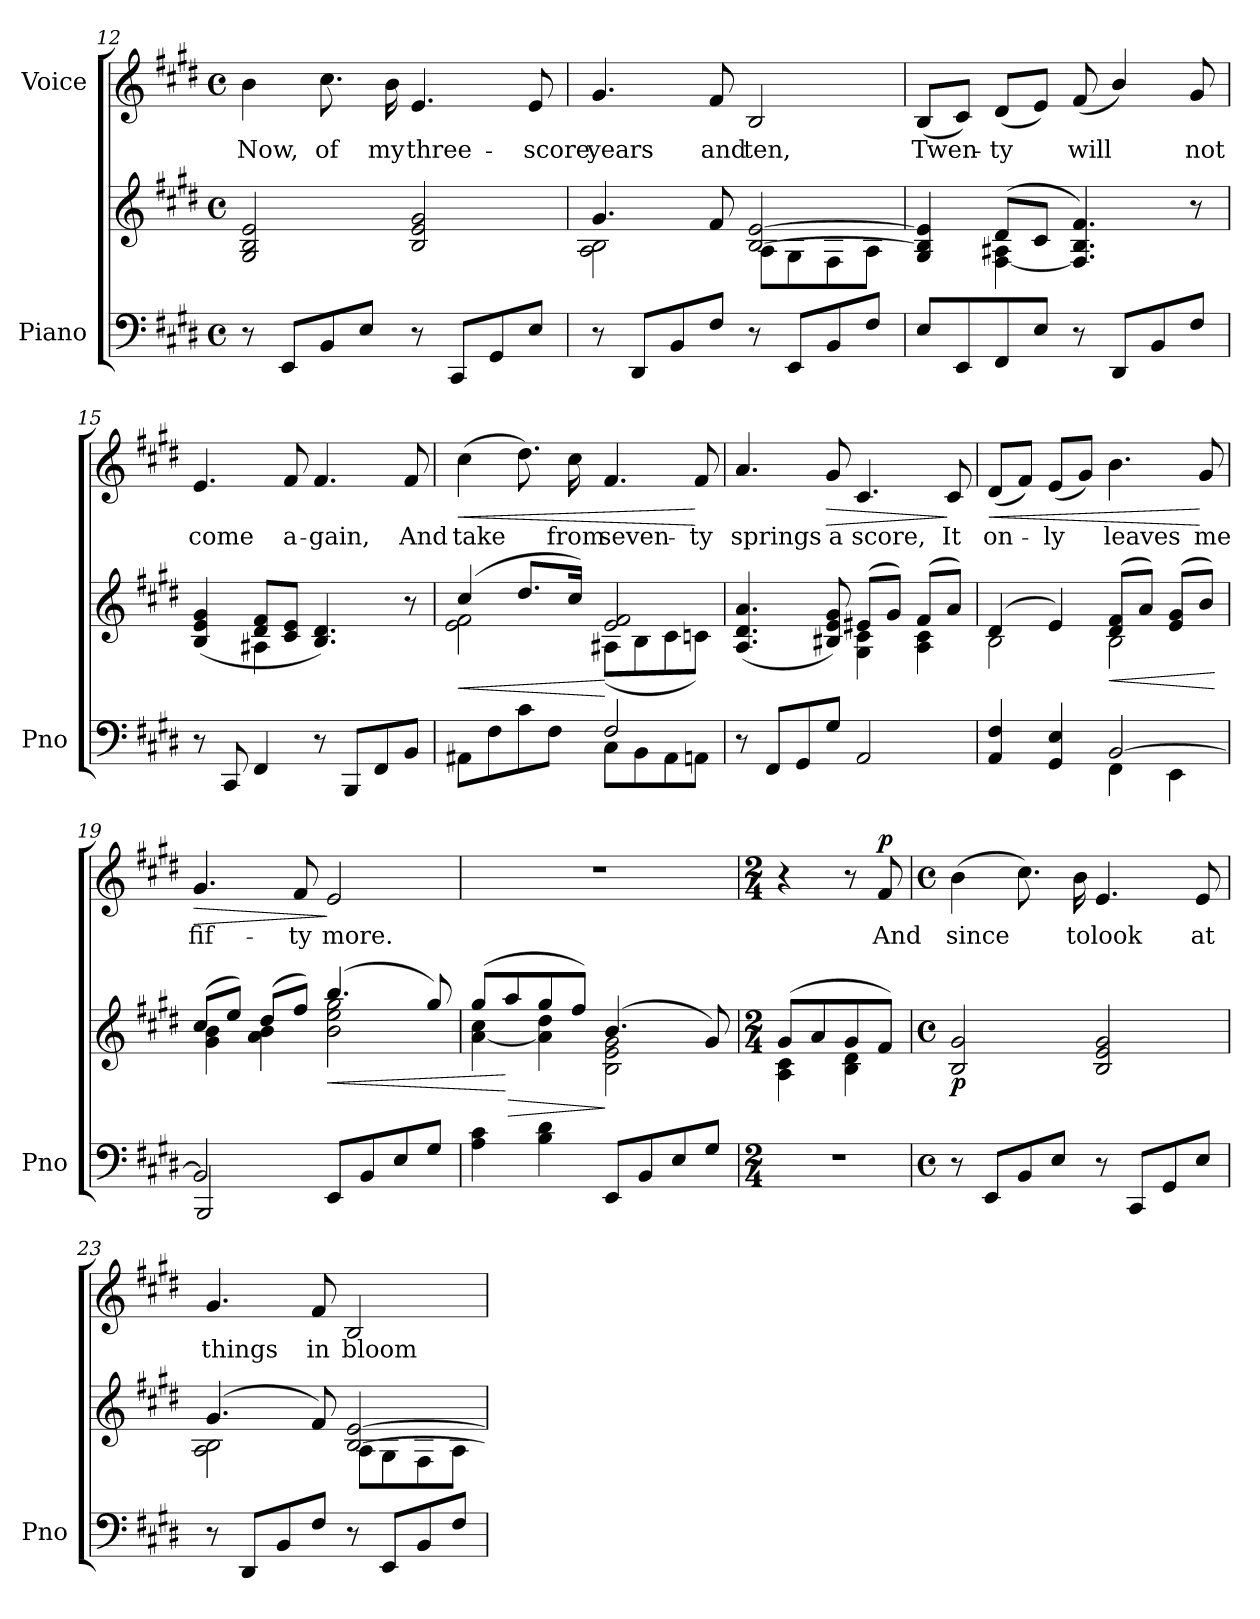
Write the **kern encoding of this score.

**kern	**kern	**dynam	**kern	**text	**dynam
*part2	*part2	*part2	*part1	*part1	*part1
*staff3	*staff2	*staff2/3	*staff1	*staff1	*staff1
*I"Piano	*	*	*I"Voice	*	*
*I'Pno	*	*	*	*	*
*clefF4	*clefG2	*	*clefG2	*	*
*k[f#c#g#d#]	*k[f#c#g#d#]	*	*k[f#c#g#d#]	*	*
*M4/4	*M4/4	*	*M4/4	*	*
*met(c)	*met(c)	*	*met(c)	*	*
=12	=12	=12	=12	=12	=12
!	!	!	!	!LO:LY:b	!
8r	2G#/ 2B/ 2e/	.	4b\	Now,	.
8EE/L	.	.	.	.	.
!	!	!	!	!LO:LY:b	!
8BB/	.	.	8.cc#\	of	.
8E/J	.	.	.	.	.
!	!	!	!	!LO:LY:b	!
.	.	.	16b\	my	.
!	!	!	!	!LO:LY:b	!
8r	2B/ 2e/ 2g#/	.	4.e/	three-	.
8CC#/L	.	.	.	.	.
8GG#/	.	.	.	.	.
!	!	!	!	!LO:LY:b	!
8E/J	.	.	8e/	-score	.
!!LO:LB:g=z
=13	=13	=13	=13	=13	=13
*	*^	*	*	*	*
!	!	!	!	!	!LO:LY:b	!
8r	4.g#/	2A\ 2B\	.	4.g#/	years	.
8DD#/L	.	.	.	.	.	.
8BB/	.	.	.	.	.	.
!	!	!	!	!	!LO:LY:b	!
8F#/J	8f#/	.	.	8f#/	and	.
!	!	!	!	!	!LO:LY:b	!
8r	[2B/ [2e/	8A\L	.	2B/	ten,	.
8EE/L	.	8G#\	.	.	.	.
8BB/	.	8F#\	.	.	.	.
8F#/J	.	8A\J	.	.	.	.
=14	=14	=14	=14	=14	=14	=14
!	!	!	!	!	!LO:LY:b	!
8E/L	4G#/ 4B/] 4e/]	4ryy	.	(<8B/L	Twen-	.
8EE/	.	.	.	8c#/J)	.	.
!	!	!	!	!	!LO:LY:b	!
8FF#/	(>8d#/L	[4F#\ 4A#X\	.	(<8d#/L	-ty	.
8E/J	8c#/J	.	.	8e/J)	.	.
!	!	!	!	!	!LO:LY:b	!
8r	4.F#/] 4.B/ 4.f#/)	2ryy	.	(<8f#/	will	.
8DD#/L	.	.	.	4b/)	.	.
8BB/	.	.	.	.	.	.
!	!	!	!	!	!LO:LY:b	!
8F#/J	8r	.	.	8g#/	not	.
=15	=15	=15	=15	=15	=15	=15
!	!	!	!	!	!LO:LY:b	!
8r	(>4B/ 4e/ 4g#/	4ryy	.	4.e/	come	.
8CC#/	.	.	.	.	.	.
4FF#/	8d#/ 8f#/L	4A#X\	.	.	.	.
!	!	!	!	!	!LO:LY:b	!
.	8c#/ 8e/J	.	.	8f#/	a-	.
!	!	!	!	!	!LO:LY:b	!
8r	4.B/ 4.d#/)	2ryy	.	4.f#/	-gain,	.
8BBB/L	.	.	.	.	.	.
8FF#/	.	.	.	.	.	.
!	!	!	!	!	!LO:LY:b	!
8BB/J	8r	.	.	8f#/	And	.
!!LO:LB:g=z
=16	=16	=16	=16	=16	=16	=16
*^	*	*	*	*	*	*
!	!	!	!	!LO:HP:b	!	!LO:LY:b	!LO:HP:b
8AA#X\L	2ryy	(>4cc#/	2e\ 2f#\	<	(>4cc#\	take	<
8F#\	.	.	.	.	.	.	.
8c#\	.	8.dd#/L	.	.	8.dd#\)	.	.
8F#\J	.	.	.	.	.	.	.
!	!	!	!	!	!	!LO:LY:b	!
.	.	16cc#/Jk)	.	.	16cc#\	from	.
!	!	!	!	!	!	!LO:LY:b	!
2F#/	8C#\L	2e/ 2f#/	(<8A#X\L	[	4.f#/	seven-	.
.	8BB\	.	8B\	.	.	.	.
.	8AA#\	.	8c#\	.	.	.	.
!	!	!	!	!	!	!LO:LY:b	!
.	8AAn\J	.	8cn\J)	.	8f#/	-ty	[
=17	=17	=17	=17	=17	=17	=17	=17
!	!	!	!	!	!	!LO:LY:b	!
*v	*v	*	*	*	*	*	*
8r	(>4.A/ 4.d#/ 4.a/	2ryy	.	4.a/	springs	.
8FF#/L	.	.	.	.	.	.
8GG#/	.	.	.	.	.	.
!	!	!	!	!	!LO:LY:b	!LO:HP:b
8G#/J	8B#X/ 8e/ 8g#/)	.	.	8g#/	a	>
!	!	!	!	!	!LO:LY:b	!
2AA/	(>8e#X/L	4G#\ 4c#\	.	4.c#/	score,	.
.	8g#/J)	.	.	.	.	.
.	(>8f#/L	4A\ 4c#\	.	.	.	.
!	!	!	!	!	!LO:LY:b	!
.	8a/J)	.	.	8c#/	It	]
=18	=18	=18	=18	=18	=18	=18
*^	*	*	*	*	*	*
!	!	!	!	!	!	!LO:LY:b	!LO:HP:b
4AA/ 4F#/	2ryy	(>4d#/	2B\	.	(<8d#/L	on-	<
.	.	.	.	.	8f#/J)	.	.
!	!	!	!	!	!	!LO:LY:b	!
4GG#/ 4E/	.	4e/)	.	.	(<8e/L	-ly	.
.	.	.	.	.	8g#/J)	.	.
!	!	!	!	!LO:HP:b	!	!LO:LY:b	!
[2BB/	4FF#\	(>8d#/ 8f#/L	2B\	<	4.b\	leaves	.
.	.	8a/J)	.	.	.	.	.
.	4EE\	(>8e/ 8g#/L	.	.	.	.	.
!	!	!	!	!	!	!LO:LY:b	!
.	.	8b/J)	.	.	8g#/	me	[
*v	*v	*	*	*	*	*	*
*	*v	*v	*	*	*	*
.	.	[	.	.	.
!!LO:LB:g=z
=19	=19	=19	=19	=19	=19
*^	*^	*	*	*	*
!	!	!	!	!	!	!LO:LY:b	!LO:HP:b
2BB/]	2BBB/	(>8cc#/L	4g#\ 4b\	.	4.g#/	fif-	>
.	.	8ee/J)	.	.	.	.	.
.	.	(>8dd#/L	4a\ 4b\	.	.	.	.
!	!	!	!	!	!	!LO:LY:b	!
.	.	8ff#/J)	.	.	8f#/	-ty	.
!	!	!	!	!LO:HP:b	!	!LO:LY:b	!
8EE/L	2ryy	(>4.bb/	2b\ 2ee\ 2gg#\	<	2e/	more.	]
8BB/	.	.	.	.	.	.	.
8E/	.	.	.	.	.	.	.
8G#/J	.	8gg#/)	.	.	.	.	.
*v	*v	*	*	*	*	*	*
=20	=20	=20	=20	=20	=20	=20
4A\ 4c#\	(>8gg#/L	[4a\ 4cc#\	.	1r	.	.
!	!	!	!LO:HP:n=1:b	!	!	!
.	8aa/	.	[ >	.	.	.
4B\ 4d#\	8gg#/	4a\] 4dd#\	.	.	.	.
.	8ff#/J)	.	.	.	.	.
8EE/L	(>4.b/	2B\ 2e\ 2g#\	]	.	.	.
8BB/	.	.	.	.	.	.
8E/	.	.	.	.	.	.
8G#/J	8g#/)	.	.	.	.	.
=21	=21	=21	=21	=21	=21	=21
*M2/4	*M2/4	*	*	*M2/4	*	*
2r	(>8g#/L	4A\ 4c#\	.	4r	.	.
.	8a/	.	.	.	.	.
.	8g#/	4B\ 4d#\	.	8r	.	.
!	!	!	!	!	!LO:LY:b	!LO:DY:a
.	8f#/J)	.	.	8f#/	And	p
*	*v	*v	*	*	*	*
!!LO:PB:g=z
=22	=22	=22	=22	=22	=22
*M4/4	*M4/4	*	*M4/4	*	*
*met(c)	*met(c)	*	*met(c)	*	*
!	!	!LO:DY:b	!	!LO:LY:b	!
8r	2B/ 2g#/	p	(>4b\	since	.
8EE/L	.	.	.	.	.
8BB/	.	.	8.cc#\)	.	.
8E/J	.	.	.	.	.
!	!	!	!	!LO:LY:b	!
.	.	.	16b\	to	.
!	!	!	!	!LO:LY:b	!
8r	2B/ 2e/ 2g#/	.	4.e/	look	.
8CC#/L	.	.	.	.	.
8GG#/	.	.	.	.	.
!	!	!	!	!LO:LY:b	!
8E/J	.	.	8e/	at	.
=23	=23	=23	=23	=23	=23
*	*^	*	*	*	*
!	!	!	!	!	!LO:LY:b	!
8r	(>4.g#/	2A\ 2B\	.	4.g#/	things	.
8DD#/L	.	.	.	.	.	.
8BB/	.	.	.	.	.	.
!	!	!	!	!	!LO:LY:b	!
8F#/J	8f#/)	.	.	8f#/	in	.
!	!	!	!	!	!LO:LY:b	!
8r	[2B/ [2e/	8A\L	.	2B/	bloom	.
8EE/L	.	8G#\	.	.	.	.
8BB/	.	8F#\	.	.	.	.
8F#/J	.	8A\J	.	.	.	.
*	*v	*v	*	*	*	*
=	=	=	=	=	=
*-	*-	*-	*-	*-	*-
